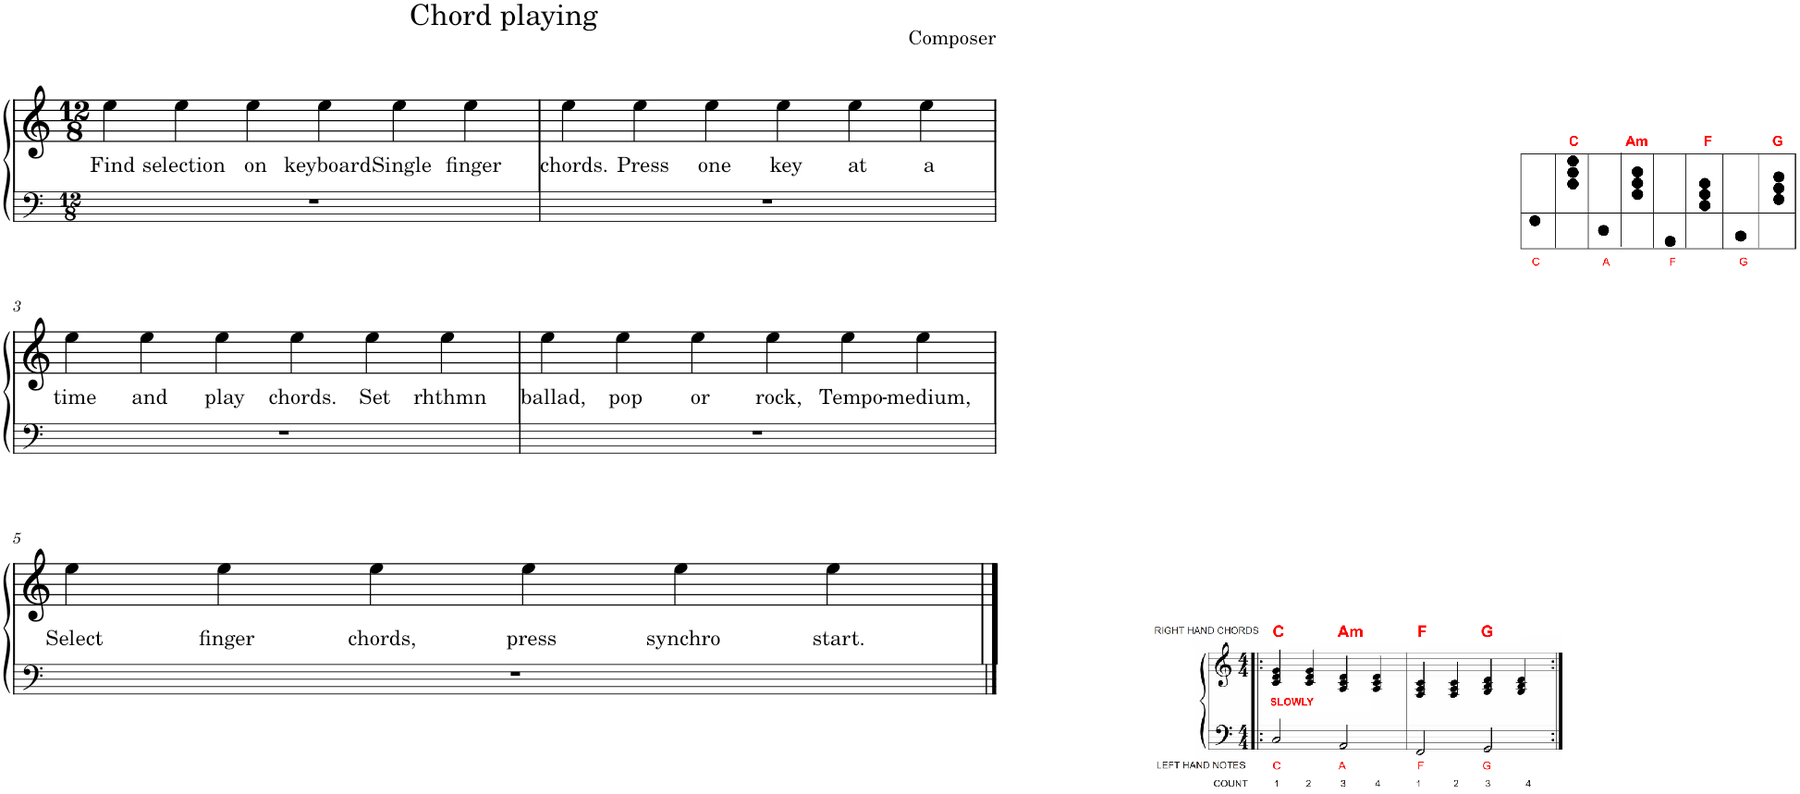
**kern	**kern	**text
*part2	*part1	*part1
*staff2	*staff1	*staff1
*I"Piano	*I"Piano	*
*I'Pno	*I'Pno	*
*	*stria5	*
*clefF4	*clefG2	*
*k[]	*k[]	*
*M12/8	*M12/8	*
=1	=1	=1
!	!	!LO:LY:b
1.r	4ee\	Find
!	!	!LO:LY:b
.	4ee\	selection
!	!	!LO:LY:b
.	4ee\	on
!	!	!LO:LY:b
.	4ee\	keyboard
!	!	!LO:LY:b
.	4ee\	Single
!	!	!LO:LY:b
.	4ee\	finger
=2	=2	=2
!	!	!LO:LY:b
1.r	4ee\	chords.
!	!	!LO:LY:b
.	4ee\	Press
!	!	!LO:LY:b
.	4ee\	one
!	!	!LO:LY:b
.	4ee\	key
!	!	!LO:LY:b
.	4ee\	at
!	!	!LO:LY:b
.	4ee\	a
!!LO:LB:g=z
=3	=3	=3
!	!	!LO:LY:b
1.r	4ee\	time
!	!	!LO:LY:b
.	4ee\	and
!	!	!LO:LY:b
.	4ee\	play
!	!	!LO:LY:b
.	4ee\	chords.
!	!	!LO:LY:b
.	4ee\	Set
!	!	!LO:LY:b
.	4ee\	rhthmn
=4	=4	=4
!	!	!LO:LY:b
1.r	4ee\	ballad,
!	!	!LO:LY:b
.	4ee\	pop
!	!	!LO:LY:b
.	4ee\	or
!	!	!LO:LY:b
.	4ee\	rock,
!	!	!LO:LY:b
.	4ee\	Tempo-
!	!	!LO:LY:b
.	4ee\	-medium,
!!LO:LB:g=z
=5	=5	=5
!	!	!LO:LY:b
1.r	4ee\	Select
!	!	!LO:LY:b
.	4ee\	finger
!	!	!LO:LY:b
.	4ee\	chords,
!	!	!LO:LY:b
.	4ee\	press
!	!	!LO:LY:b
.	4ee\	synchro
!	!	!LO:LY:b
.	4ee\	start.
==	==	==
*-	*-	*-
